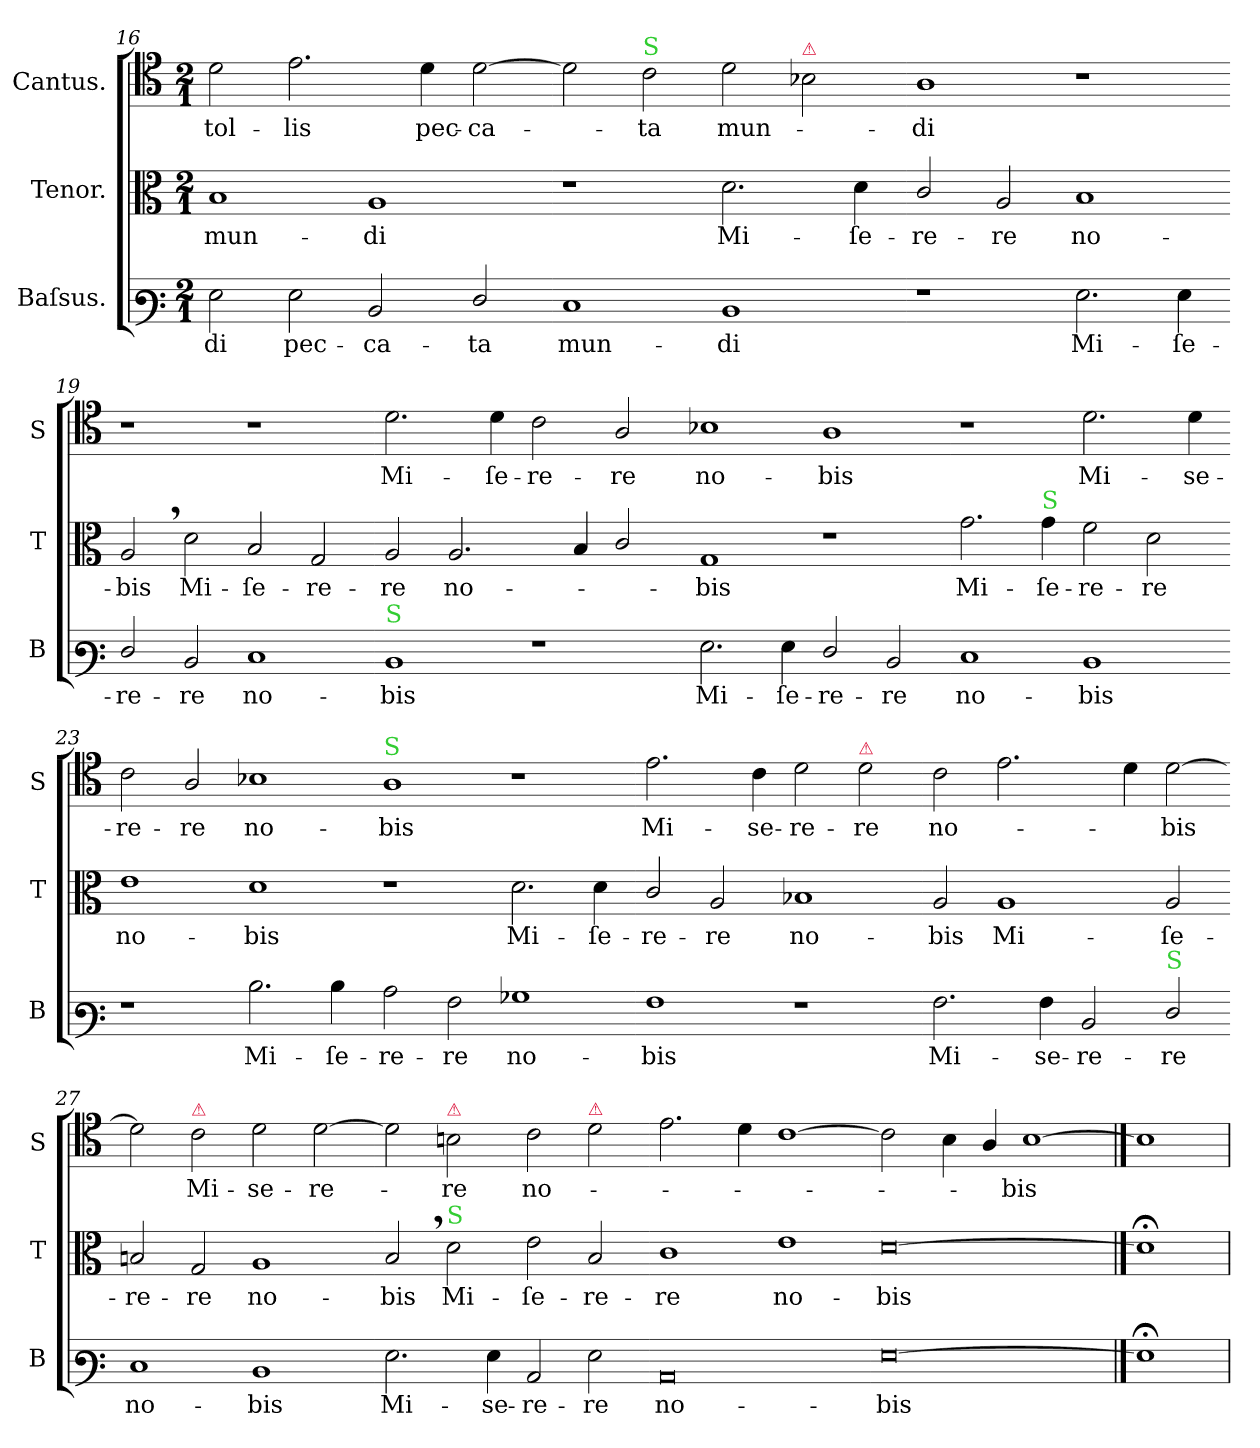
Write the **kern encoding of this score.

**kern	**text	**kern	**text	**kern	**text
*part3	*part3	*part2	*part2	*part1	*part1
*staff3	*staff3	*staff2	*staff2	*staff1	*staff1
*I"Baſsus.	*	*I"Tenor.	*	*I"Cantus.	*
*I'B	*	*I'T	*	*I'S	*
*clefF3	*	*clefC3	*	*clefC4	*
*k[]	*	*k[]	*	*k[]	*
*M2/1	*	*M2/1	*	*M2/1	*
=16	=16	=16	=16	=16	=16
!	!	!	!LO:LY:i	!	!LO:LY:i
2G\	-di	1B/	mun-	2d\	tol-
!	!	!	!	!	!LO:LY:i
2G\	pec-	.	.	2.e\	-lis
!	!	!	!LO:LY:i	!	!
2D/	-ca-	1A/	-di	.	.
!	!	!	!	!	!LO:LY:i
.	.	.	.	4d\	pec-
!	!	!	!	!	!LO:LY:i
2F/	-ta	.	.	[2d\	-ca-
=17-	=17-	=17-	=17-	=17-	=17-
1E/	mun-	1r	.	2d\]	.
!	!	!	!	!LO:TX:a:color=limegreen:t=S	!
!	!	!	!	!	!LO:LY:i
.	.	.	.	2c\	-ta
!	!	!	!	!	!LO:LY:i
1D/	-di	2.d\	Mi-	2d\	mun-
!	!	!	!	!LO:TX:a:color=crimson:t=⚠	!
.	.	.	.	2B-X\	.
.	.	4d\	-ſe-	.	.
=18-	=18-	=18-	=18-	=18-	=18-
!	!	!	!	!	!LO:LY:i
1r	.	2c/	-re-	1A\	-di
.	.	2A/	-re	.	.
2.G\	Mi-	1B/	no-	1r	.
4G\	-ſe-	.	.	.	.
=19-	=19-	=19-	=19-	=19-	=19-
2F/	-re-	2A,/	-bis	1r	.
!	!	!	!LO:LY:i	!	!
2D/	-re	2d\	Mi-	.	.
!	!	!	!LO:LY:i	!	!
1E/	no-	2B/	-ſe-	1r	.
!	!	!	!LO:LY:i	!	!
.	.	2G/	-re-	.	.
=20-	=20-	=20-	=20-	=20-	=20-
!LO:TX:a:color=limegreen:t=S	!	!	!	!	!
!	!	!	!LO:LY:i	!	!
1D/	-bis	2A/	-re	2.d\	Mi-
!	!	!	!LO:LY:i	!	!
.	.	2.A/	no-	.	.
.	.	.	.	4d\	-ſe-
1r	.	.	.	2c\	-re-
.	.	4B/	.	.	.
.	.	2c/	.	2A/	-re
=21-	=21-	=21-	=21-	=21-	=21-
!	!	!	!LO:LY:i	!	!
2.G\	Mi-	1G/	-bis	1B-X\	no-
4G\	-ſe-	.	.	.	.
2F/	-re-	1r	.	1A\	-bis
2D/	-re	.	.	.	.
=22-	=22-	=22-	=22-	=22-	=22-
1E/	no-	2.g\	Mi-	1r	.
!	!	!LO:TX:a:color=limegreen:t=S	!	!	!
.	.	4g\	-ſe-	.	.
1D/	-bis	2f\	-re-	2.d\	Mi-
.	.	2d\	-re	.	.
.	.	.	.	4d\	-se-
=23-	=23-	=23-	=23-	=23-	=23-
1r	.	1e\	no-	2c\	-re-
.	.	.	.	2A/	-re
!	!LO:LY:i	!	!	!	!
2.d\	Mi-	1d\	-bis	1B-X\	no-
!	!LO:LY:i	!	!	!	!
4d\	-ſe-	.	.	.	.
=24-	=24-	=24-	=24-	=24-	=24-
!	!	!	!	!LO:TX:a:color=limegreen:t=S	!
!	!LO:LY:i	!	!	!	!
2c\	-re-	1r	.	1A\	-bis
!	!LO:LY:i	!	!	!	!
2A\	-re	.	.	.	.
!	!LO:LY:i	!	!	!	!
1B-X\	no-	2.d\	Mi-	1r	.
.	.	4d\	-ſe-	.	.
=25-	=25-	=25-	=25-	=25-	=25-
!	!LO:LY:i	!	!	!	!LO:LY:i
1A\	-bis	2c/	-re-	2.e\	Mi-
.	.	2A/	-re	.	.
!	!	!	!	!	!LO:LY:i
.	.	.	.	4c\	-se-
!	!	!	!	!	!LO:LY:i
1r	.	1B-X/	no-	2d\	-re-
!	!	!	!	!LO:TX:a:color=crimson:t=⚠	!
!	!	!	!	!	!LO:LY:i
.	.	.	.	2d\	-re
=26-	=26-	=26-	=26-	=26-	=26-
!	!	!	!	!	!LO:LY:i
2.A\	Mi-	2A/	-bis	2c\	no-
!	!	!	!LO:LY:i	!	!
.	.	1A/	Mi-	2.e\	.
4A\	-se-	.	.	.	.
2D/	-re-	.	.	.	.
.	.	.	.	4d\	.
!LO:TX:a:color=limegreen:t=S	!	!	!	!	!
!	!	!	!LO:LY:i	!	!LO:LY:i
2F/	-re	2A/	-ſe-	[2d\	-bis
=27-	=27-	=27-	=27-	=27-	=27-
!	!	!	!LO:LY:i	!	!
1E/	no-	2Bn/	-re-	2d\]	.
!	!	!	!	!LO:TX:a:color=crimson:t=⚠	!
!	!	!	!LO:LY:i	!	!LO:LY:i
.	.	2G/	-re	2c\	Mi-
!	!	!	!LO:LY:i	!	!LO:LY:i
1D/	-bis	1A/	no-	2d\	-se-
!	!	!	!	!	!LO:LY:i
.	.	.	.	[2d\	-re-
=28-	=28-	=28-	=28-	=28-	=28-
!	!LO:LY:i	!	!LO:LY:i	!	!
2.G\	Mi-	2B,/	-bis	2d\]	.
!	!	!	!	!LO:TX:a:color=crimson:t=⚠	!
!	!	!LO:TX:a:color=limegreen:t=S	!	!	!
!	!	!	!LO:LY:i	!	!LO:LY:i
.	.	2d\	Mi-	2Bn\	-re
!	!LO:LY:i	!	!	!	!
4G\	-se-	.	.	.	.
!	!LO:LY:i	!	!LO:LY:i	!	!LO:LY:i
2C/	-re-	2e\	-ſe-	2c\	no-
!	!	!	!	!LO:TX:a:color=crimson:t=⚠	!
!	!LO:LY:i	!	!LO:LY:i	!	!
2G\	-re	2B/	-re-	2d\	.
=29-	=29-	=29-	=29-	=29-	=29-
!	!LO:LY:i	!	!LO:LY:i	!	!
0C/	no-	1c\	-re	2.e\	.
.	.	.	.	4d\	.
!	!	!	!LO:LY:i	!	!
.	.	1e\	no-	[1c\	.
=30-	=30-	=30-	=30-	=30-	=30-
!	!LO:LY:i	!	!LO:LY:i	!	!
[0G\	-bis	[0d\	-bis	2c\]	.
.	.	.	.	4B\	.
.	.	.	.	4A/	.
!	!	!	!	!	!LO:LY:i
.	.	.	.	[1B\	-bis
==31	==31	==31	==31	==31	==31
1G;<\]	.	1d;<\]	.	1B\]	.
=	=	=	=	=	=
*-	*-	*-	*-	*-	*-
